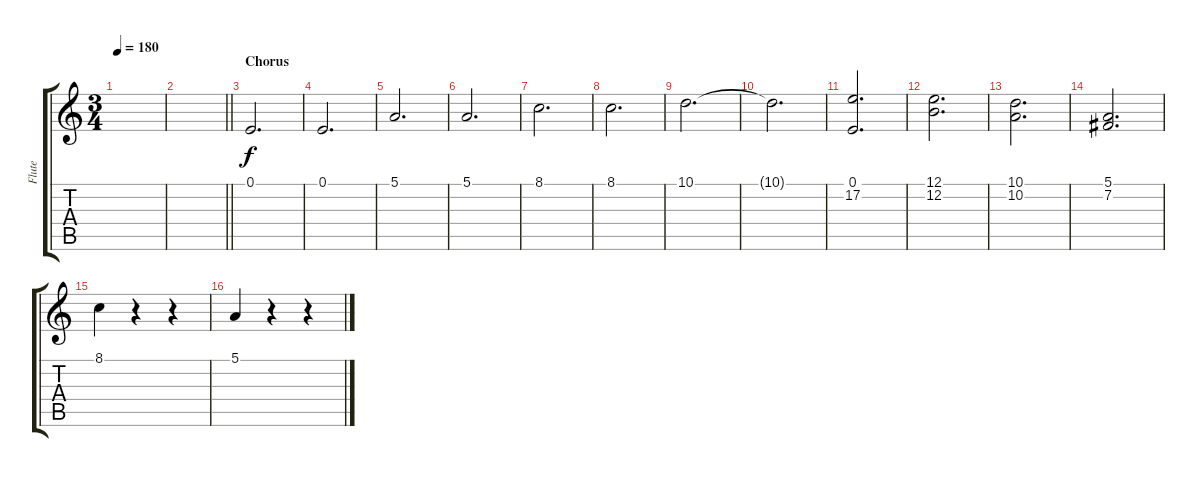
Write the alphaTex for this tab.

\track ("Flute" "Flute") {instrument viola}
\staff {score tabs}
\tuning (E4 B3 G3 D3 A2 E2) {hide}
\ts (3 4)
\tempo 180
\clef g2
\ks c
|
\barLineRight lightlight
|
\section ("" "Chorus")
0.1.2{d} |
0.1.2{d} |
5.1.2{d} |
5.1.2{d} |
8.1.2{d} |
8.1.2{d} |
10.1.2{d} |
10.1{t}.2{d} |
(0.1 17.2).2{d} |
(12.1 12.2).2{d} |
(10.1 10.2).2{d} |
(5.1 7.2).2{d} |
8.1.4 r.4 r.4 |
5.1.4 r.4 r.4
